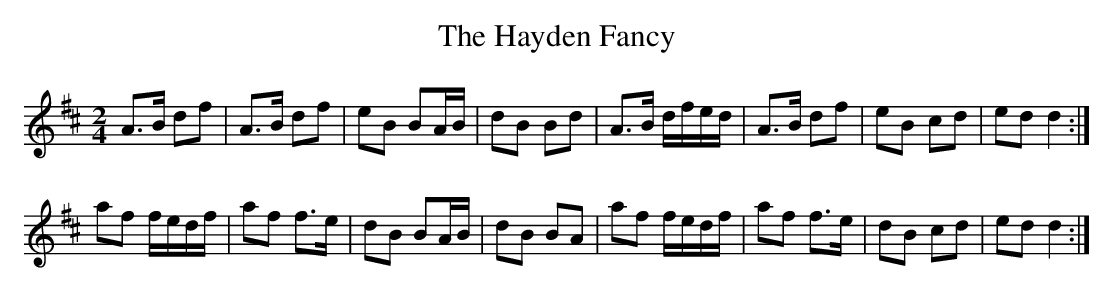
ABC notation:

X:1
T:The Hayden Fancy
M:2/4
L:1/8
K:D
A>B df|A>B df|eB BA/B/|dB Bd|A>B d/f/e/d/|A>B df|eB cd|ed d2:|!
af f/e/d/f/|af f>e|dB BA/B/|dB BA|af f/e/d/f/|af f>e|dB cd|ed d2:|!
